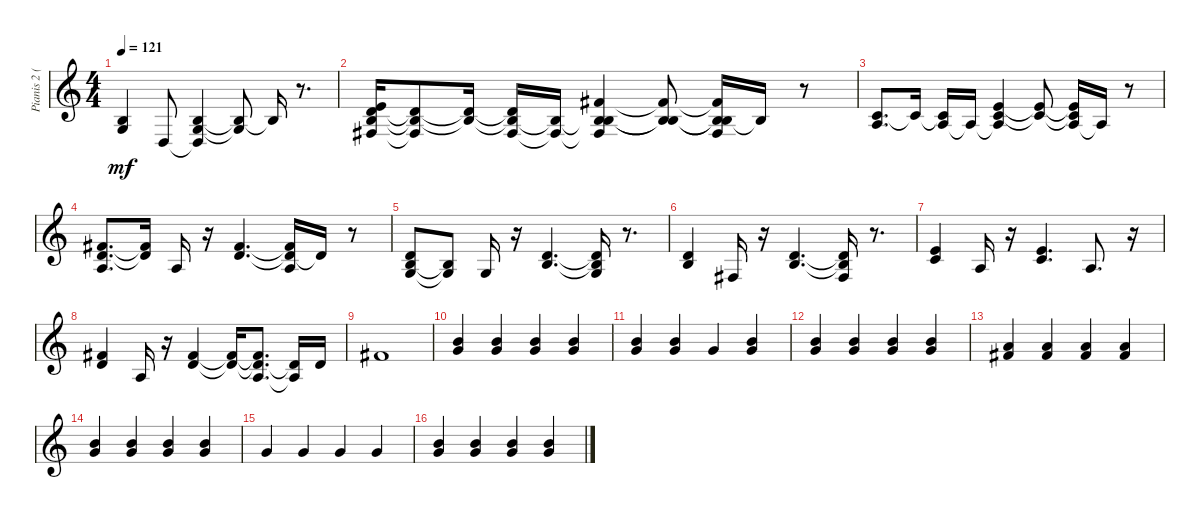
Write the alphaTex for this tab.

\track ("Pianis 2 (Staff 1)" "Pianis 2 (") {instrument acousticgrandpiano}
\staff {score}
\tuning (E4 B3 G3 D3 A2 E2 B1) {hide}
\ts (4 4)
\tempo 121
\clef g2
\ks c
(0.2 0.3).4{dy mf} 0.4.8 (0.2 0.3 0.4{t}).4 (0.2{t} 0.3{t}).8 0.2{t}.16 r.8{d} |
(0.1 0.2 7.3 4.4).16 (0.2{t} 7.3{t} 4.4{t}).8 (0.2{t} 7.3{t}).16 (0.2{t} 7.3{t} 4.4).16 (0.2{t} 4.4{t}).16 (2.1 0.2{t} 4.3 4.4{t}).4 (2.1{t} 0.2{t} 4.3{t}).8 (2.1{t} 0.2{t} 4.3{t} 4.4).16 0.2{t}.16 r.8 |
(1.2 2.3).8{d} 1.2{t}.16 (1.2{t} 2.3).16 2.3{t}.16 (0.1 1.2 2.3{t}).4 (0.1{t} 1.2{t}).8 (0.1{t} 1.2{t} 2.3).16 2.3{t}.16 r.8 |
(2.1 3.2 2.3).8{d} (2.1{t} 3.2{t}).16 2.3.16 r.16 (2.1 3.2).4{d} (2.1{t} 3.2{t} 2.3).16 3.2{t}.16 r.8 |
(0.2 0.3 12.4).8 (0.2{t} 0.3{t}).8 0.3.16 r.16 (0.2 7.3).4{d} (0.2{t} 7.3{t} 5.4).16 r.8{d} |
(0.2 7.3).4 4.4.16 r.16 (0.2 7.3).4{d} (0.2{t} 7.3{t} 4.4).16 r.8{d} |
(0.1 1.2).4 2.3.16 r.16 (0.1 1.2).4{d} 2.3.8{d} r.16 |
(2.1 3.2).4 2.3.16 r.16 (2.1 3.2).4 (2.1{t} 3.2{t}).16 (2.1{t} 3.2{t} 2.3).8{d} (3.2{t} 2.3{t}).16 3.2.16 |
2.1.1 |
(7.1 8.2).4 (7.1 8.2).4 (7.1 8.2).4 (7.1 8.2).4 |
(3.1 12.2).4 (3.1 12.2).4 3.1.4 (3.1 12.2).4 |
(3.1 12.2).4 (3.1 12.2).4 (3.1 12.2).4 (3.1 12.2).4 |
(2.1 10.2).4 (2.1 10.2).4 (2.1 10.2).4 (5.1 7.2).4 |
(3.1 12.2).4 (3.1 12.2).4 (3.1 12.2).4 (3.1 12.2).4 |
3.1.4 3.1.4 3.1.4 3.1.4 |
(3.1 12.2).4 (3.1 12.2).4 (3.1 12.2).4 (3.1 12.2).4
